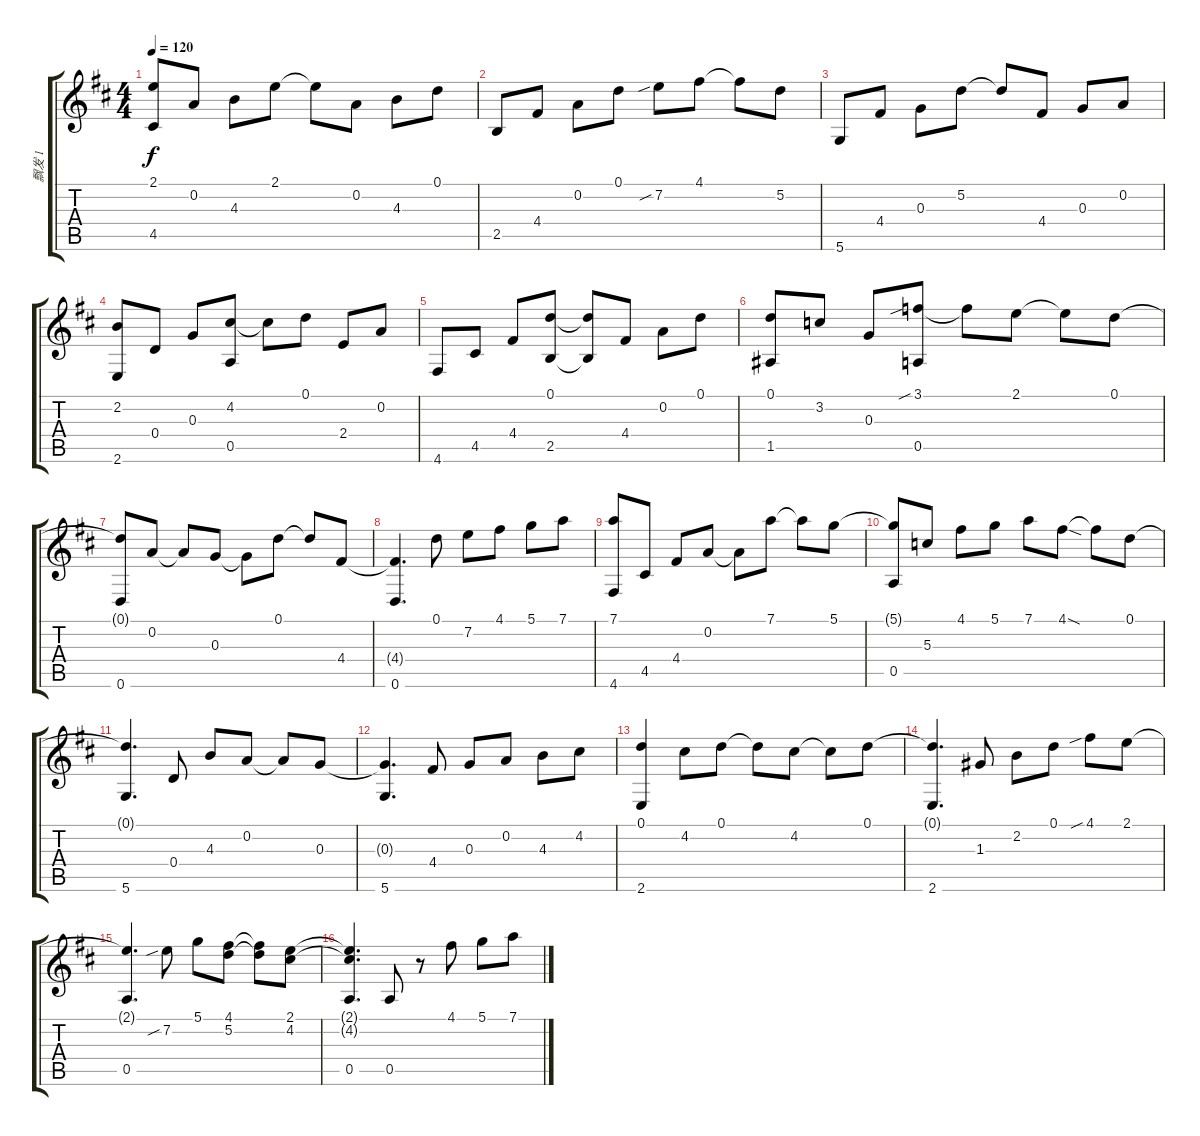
\track ("飘发 1" "飘发 1") {instrument acousticguitarsteel}
\staff {score tabs}
\tuning (D4 A3 G3 D3 A2 D2) {hide}
\ts (4 4)
\tempo 120
\clef g2
\ks d
(2.1 4.5).8{dy f} 0.2.8 4.3.8 2.1.8 2.1{t}.8 0.2.8 4.3.8 0.1.8 |
2.5.8 4.4.8 0.2.8 0.1.8 7.2{sib}.8 4.1.8 4.1{t}.8 5.2.8 |
5.6.8 4.4.8 0.3.8 5.2.8 5.2{t}.8 4.4.8 0.3.8 0.2.8 |
(2.2 2.6).8 0.4.8 0.3.8 (4.2 0.5).8 4.2{t}.8 0.1.8 2.4.8 0.2.8 |
4.6.8 4.5.8 4.4.8 (0.1 2.5).8 (0.1{t} 2.5{t}).8 4.4.8 0.2.8 0.1.8 |
(0.1 1.5).8 3.2.8 0.3.8 (3.1{sib} 0.5).8 3.1{t}.8 2.1.8 2.1{t}.8 0.1.8 |
(0.1{t} 0.6).8 0.2.8 0.2{t}.8 0.3.8 0.3{t}.8 0.1.8 0.1{t}.8 4.4.8 |
(4.4{t} 0.6).4{d} 0.1.8 7.2.8 4.1.8 5.1.8 7.1.8 |
(7.1 4.6).8 4.5.8 4.4.8 0.2.8 0.2{t}.8 7.1.8 7.1{t}.8 5.1.8 |
(5.1{t} 0.5).8 5.3.8 4.1.8 5.1.8 7.1.8 4.1{sod}.8 4.1{t}.8 0.1.8 |
(0.1{t} 5.6).4{d} 0.4.8 4.3.8 0.2.8 0.2{t}.8 0.3.8 |
(0.3{t} 5.6).4{d} 4.4.8 0.3.8 0.2.8 4.3.8 4.2.8 |
(0.1 2.6).4 4.2.8 0.1.8 0.1{t}.8 4.2.8 4.2{t}.8 0.1.8 |
(0.1{t} 2.6).4{d} 1.3.8 2.2.8 0.1.8 4.1{sib}.8 2.1.8 |
(2.1{t} 0.5).4{d} 7.2{sib}.8 5.1.8 (4.1 5.2).8 (4.1{t} 5.2{t}).8 (2.1 4.2).8 |
(2.1{t} 4.2{t} 0.5).4{d} 0.5.8 r.8 4.1.8 5.1.8 7.1.8
